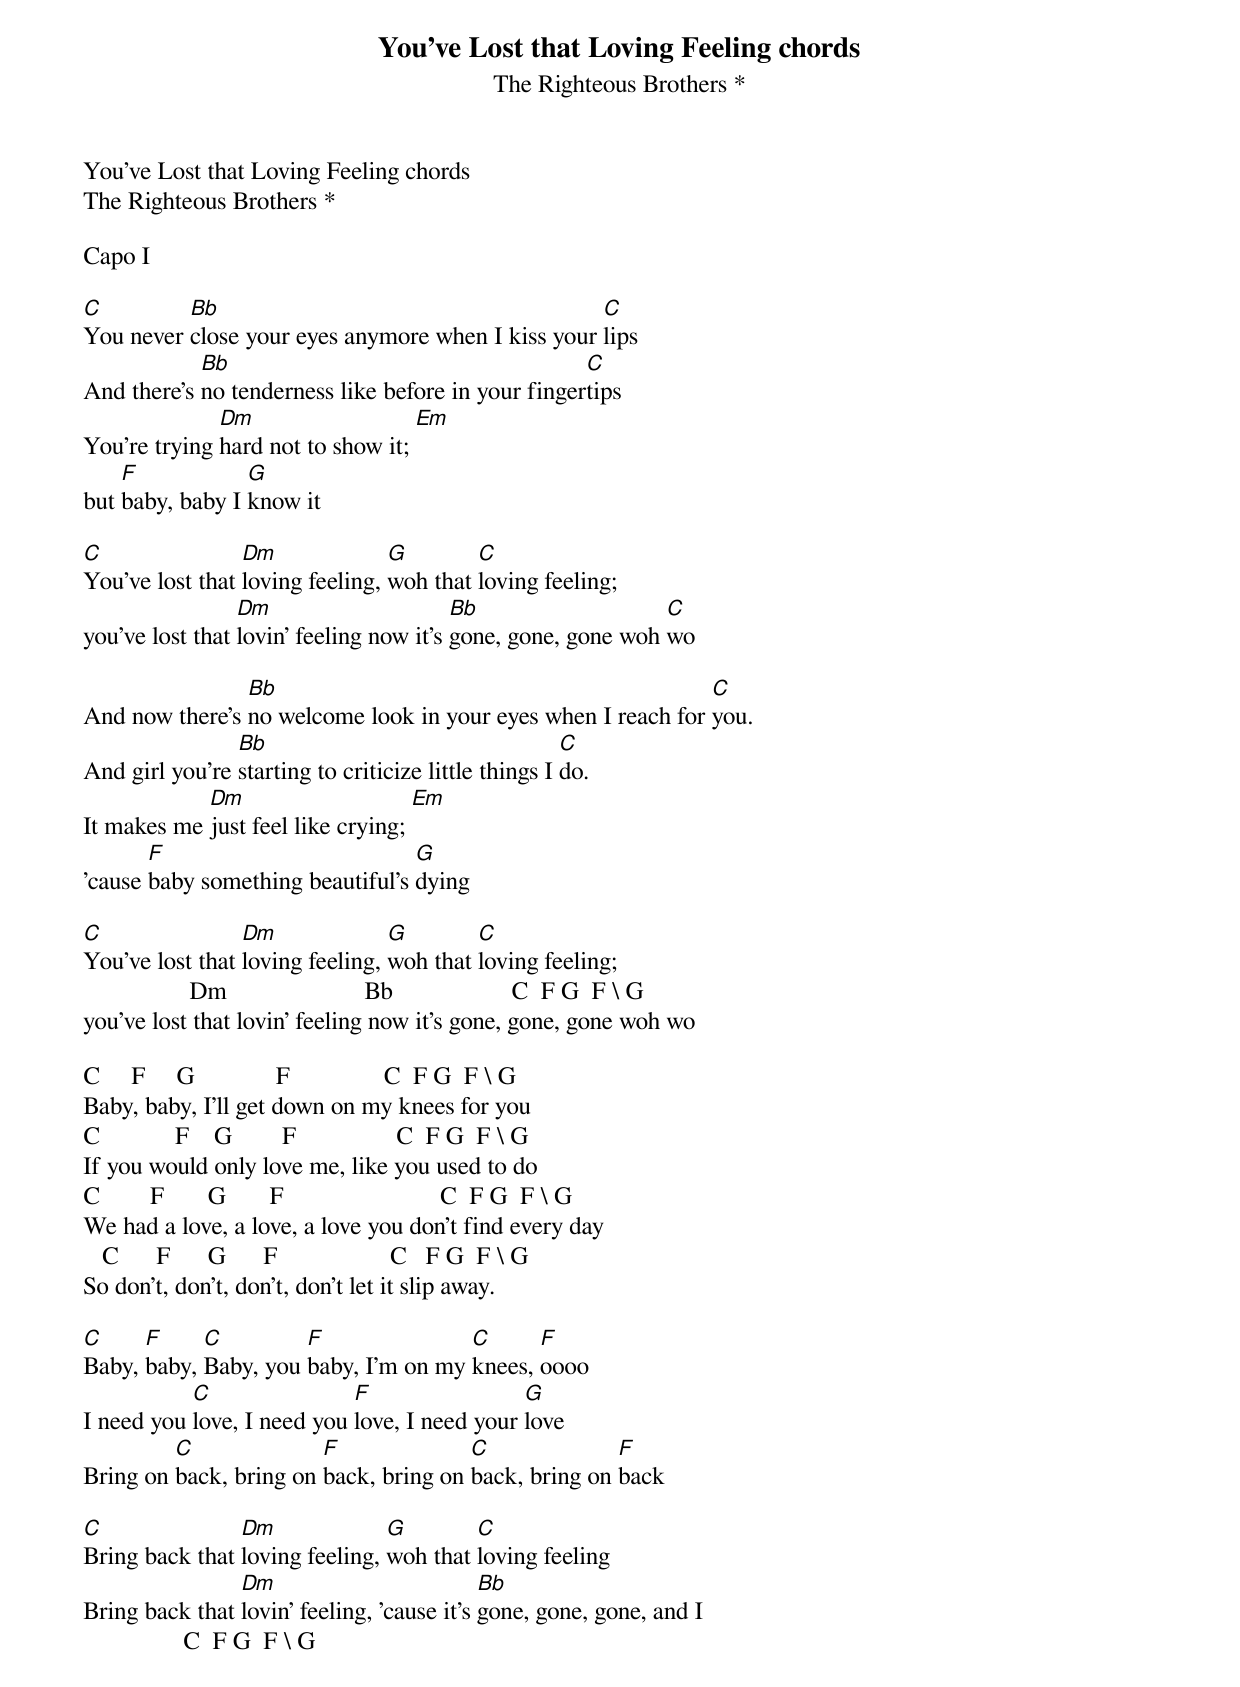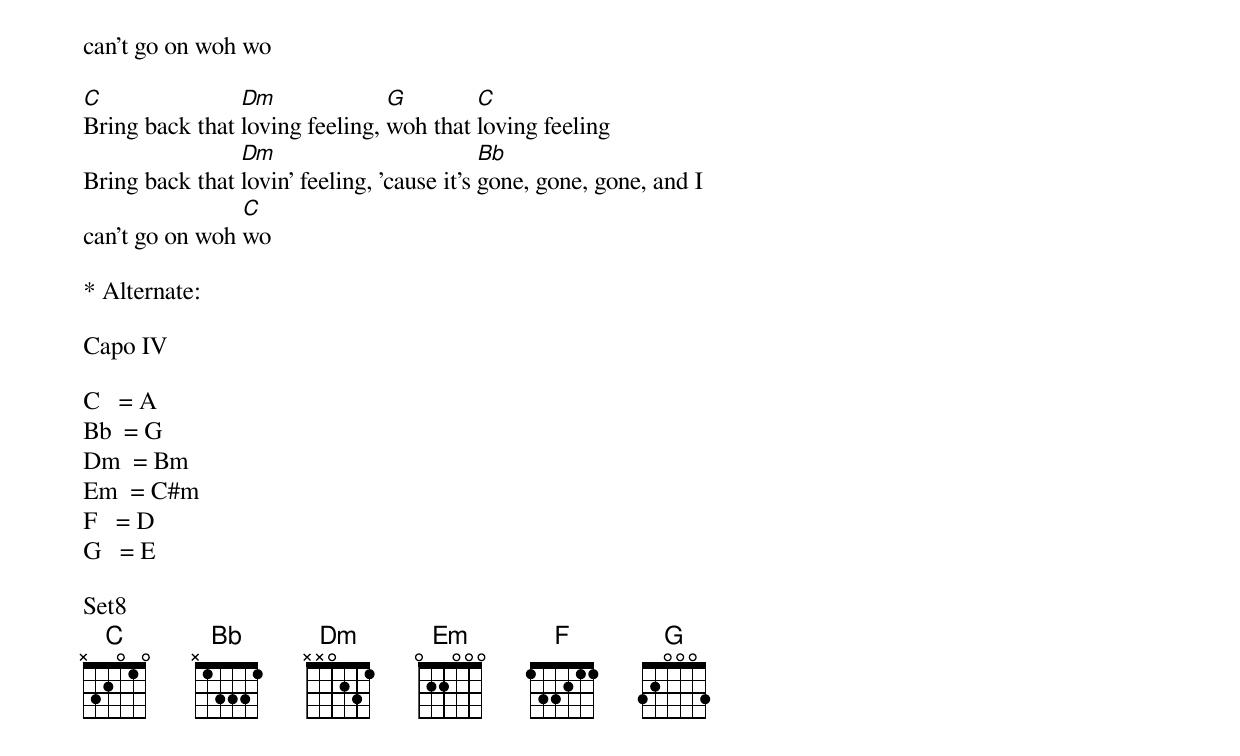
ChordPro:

{title: You've Lost that Loving Feeling chords}
{subtitle: The Righteous Brothers *}
You've Lost that Loving Feeling chords
The Righteous Brothers *

Capo I

[C]You never [Bb]close your eyes anymore when I kiss your [C]lips
And there's [Bb]no tenderness like before in your finger[C]tips
You're trying [Dm]hard not to show it; [Em]
but [F]baby, baby I [G]know it

[C]You've lost that [Dm]loving feeling, [G]woh that [C]loving feeling;
you've lost that [Dm]lovin' feeling now it's [Bb]gone, gone, gone woh [C]wo

And now there's [Bb]no welcome look in your eyes when I reach for [C]you.
And girl you're [Bb]starting to criticize little things I [C]do.
It makes me [Dm]just feel like crying; [Em]
'cause [F]baby something beautiful's [G]dying

[C]You've lost that [Dm]loving feeling, [G]woh that [C]loving feeling;
                 Dm                      Bb                   C  F G  F \ G
you've lost that lovin' feeling now it's gone, gone, gone woh wo

C     F     G             F               C  F G  F \ G
Baby, baby, I'll get down on my knees for you
C            F    G        F                C  F G  F \ G
If you would only love me, like you used to do
C        F       G       F                         C  F G  F \ G
We had a love, a love, a love you don't find every day
   C      F      G      F                  C   F G  F \ G
So don't, don't, don't, don't let it slip away.

[C]Baby, [F]baby, [C]Baby, you [F]baby, I'm on my [C]knees, [F]oooo
I need you [C]love, I need you [F]love, I need your [G]love
Bring on [C]back, bring on [F]back, bring on [C]back, bring on [F]back

[C]Bring back that [Dm]loving feeling, [G]woh that [C]loving feeling
Bring back that [Dm]lovin' feeling, 'cause it's [Bb]gone, gone, gone, and I
                C  F G  F \ G
can't go on woh wo

[C]Bring back that [Dm]loving feeling, [G]woh that [C]loving feeling
Bring back that [Dm]lovin' feeling, 'cause it's [Bb]gone, gone, gone, and I
can't go on woh [C]wo

* Alternate:

Capo IV

C   = A
Bb  = G
Dm  = Bm
Em  = C#m
F   = D
G   = E

Set8
